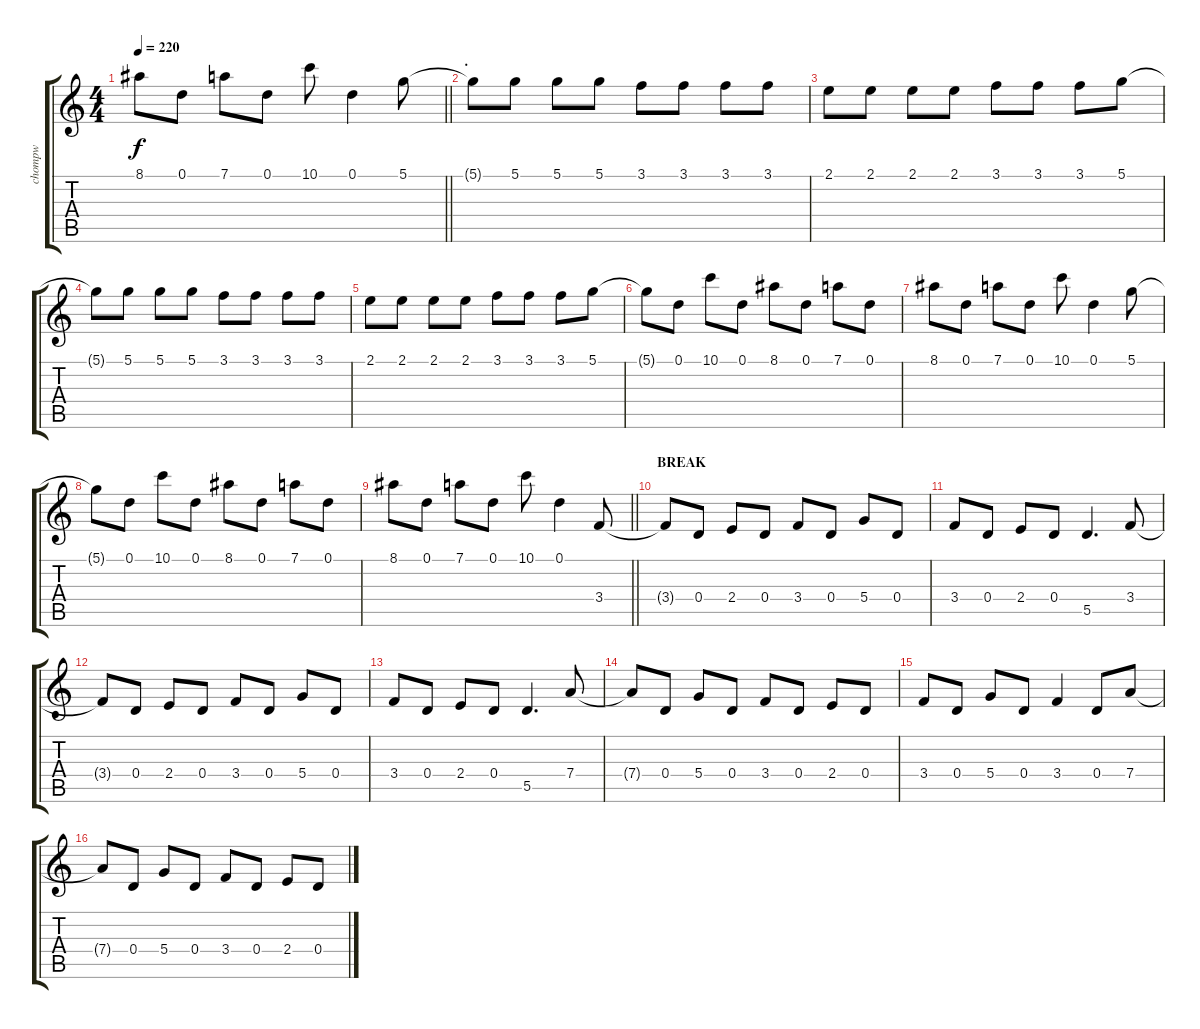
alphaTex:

\track ("chompw" "chompw") {instrument distortionguitar}
\staff {score tabs}
\tuning (D4 B3 G3 D3 A2 D2) {hide}
\ts (4 4)
\tempo 220
\clef g2
\barLineRight lightlight
\ks c
8.1.8{dy f} 0.1.8 7.1.8 0.1.8 10.1.8 0.1.4 5.1.8 |
\section ("" ".")
5.1{t}.8 5.1.8 5.1.8 5.1.8 3.1.8 3.1.8 3.1.8 3.1.8 |
2.1.8 2.1.8 2.1.8 2.1.8 3.1.8 3.1.8 3.1.8 5.1.8 |
5.1{t}.8 5.1.8 5.1.8 5.1.8 3.1.8 3.1.8 3.1.8 3.1.8 |
2.1.8 2.1.8 2.1.8 2.1.8 3.1.8 3.1.8 3.1.8 5.1.8 |
5.1{t}.8 0.1.8 10.1.8 0.1.8 8.1.8 0.1.8 7.1.8 0.1.8 |
8.1.8 0.1.8 7.1.8 0.1.8 10.1.8 0.1.4 5.1.8 |
5.1{t}.8 0.1.8 10.1.8 0.1.8 8.1.8 0.1.8 7.1.8 0.1.8 |
\barLineRight lightlight
8.1.8 0.1.8 7.1.8 0.1.8 10.1.8 0.1.4 3.4.8 |
\section ("" "BREAK")
3.4{t}.8 0.4.8 2.4.8 0.4.8 3.4.8 0.4.8 5.4.8 0.4.8 |
3.4.8 0.4.8 2.4.8 0.4.8 5.5.4{d} 3.4.8 |
3.4{t}.8 0.4.8 2.4.8 0.4.8 3.4.8 0.4.8 5.4.8 0.4.8 |
3.4.8 0.4.8 2.4.8 0.4.8 5.5.4{d} 7.4.8 |
7.4{t}.8 0.4.8 5.4.8 0.4.8 3.4.8 0.4.8 2.4.8 0.4.8 |
3.4.8 0.4.8 5.4.8 0.4.8 3.4.4 0.4.8 7.4.8 |
7.4{t}.8 0.4.8 5.4.8 0.4.8 3.4.8 0.4.8 2.4.8 0.4.8
